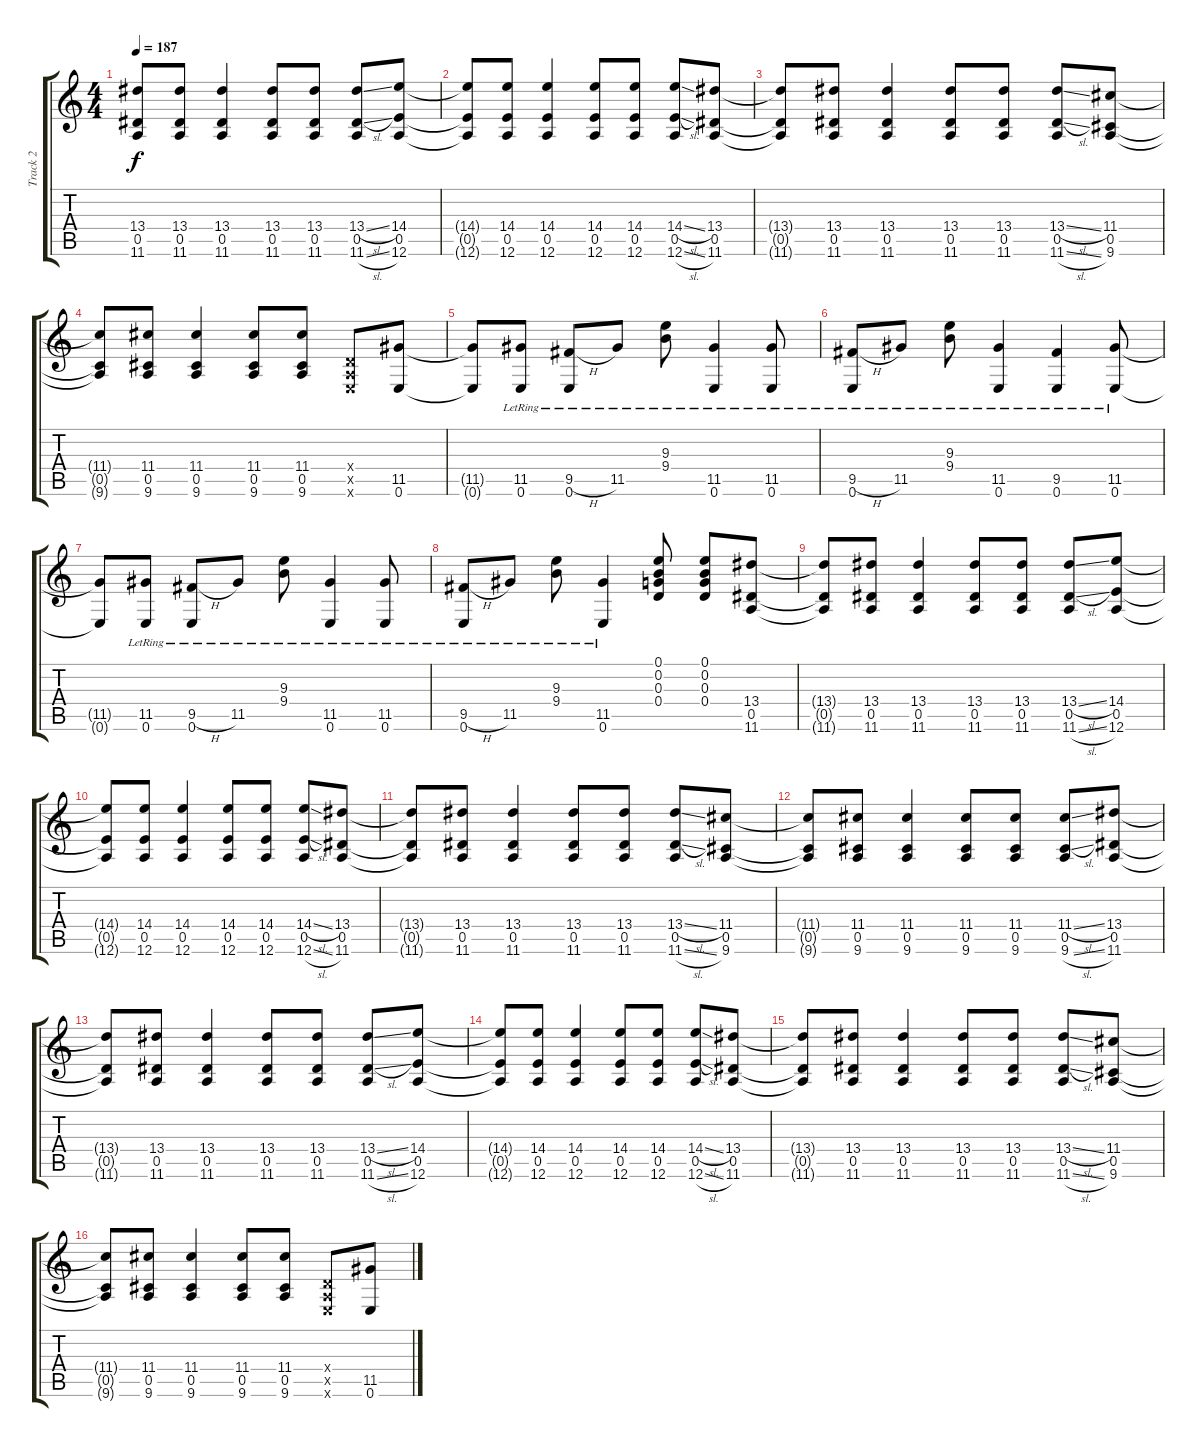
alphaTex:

\track ("Track 2" "Track 2") {instrument distortionguitar}
\staff {score tabs}
\tuning (E4 B3 G3 D3 A2 E2) {hide}
\ts (4 4)
\tempo 187
\clef g2
\ks c
(13.4{t} 0.5{t} 11.6{t}).8{dy f} (13.4 0.5 11.6).8 (13.4 0.5 11.6).4 (13.4 0.5 11.6).8 (13.4 0.5 11.6).8 (13.4{sl} 0.5 11.6{sl}).8 (14.4 0.5 12.6).8 |
(14.4{t} 0.5{t} 12.6{t}).8 (14.4 0.5 12.6).8 (14.4 0.5 12.6).4 (14.4 0.5 12.6).8 (14.4 0.5 12.6).8 (14.4{sl} 0.5 12.6{sl}).8 (13.4 0.5 11.6).8 |
(13.4{t} 0.5{t} 11.6{t}).8 (13.4 0.5 11.6).8 (13.4 0.5 11.6).4 (13.4 0.5 11.6).8 (13.4 0.5 11.6).8 (13.4{sl} 0.5 11.6{sl}).8 (11.4 0.5 9.6).8 |
(11.4{t} 0.5{t} 9.6{t}).8 (11.4 0.5 9.6).8 (11.4 0.5 9.6).4 (11.4 0.5 9.6).8 (11.4 0.5 9.6).8 (0.4{x} 0.5{x} 0.6{x}).8 (11.5 0.6).8 |
(11.5{t} 0.6{t}).8 (11.5{lr} 0.6{lr}).8 (9.5{h lr} 0.6{lr}).8 11.5{lr}.8 (9.3{lr} 9.4{lr}).8 (11.5{lr} 0.6{lr}).4 (11.5{lr} 0.6{lr}).8 |
(9.5{h lr} 0.6{lr}).8 11.5{lr}.8 (9.3{lr} 9.4{lr}).8 (11.5{lr} 0.6{lr}).4 (9.5{lr} 0.6{lr}).4 (11.5{lr} 0.6{lr}).8 |
(11.5{t} 0.6{t}).8 (11.5{lr} 0.6{lr}).8 (9.5{h lr} 0.6{lr}).8 11.5{lr}.8 (9.3{lr} 9.4{lr}).8 (11.5{lr} 0.6{lr}).4 (11.5{lr} 0.6{lr}).8 |
(9.5{h lr} 0.6{lr}).8 11.5{lr}.8 (9.3{lr} 9.4{lr}).8 (11.5{lr} 0.6{lr}).4 (0.1 0.2 0.3 0.4).8 (0.1 0.2 0.3 0.4).8 (13.4 0.5 11.6).8 |
(13.4{t} 0.5{t} 11.6{t}).8 (13.4 0.5 11.6).8 (13.4 0.5 11.6).4 (13.4 0.5 11.6).8 (13.4 0.5 11.6).8 (13.4{sl} 0.5 11.6{sl}).8 (14.4 0.5 12.6).8 |
(14.4{t} 0.5{t} 12.6{t}).8 (14.4 0.5 12.6).8 (14.4 0.5 12.6).4 (14.4 0.5 12.6).8 (14.4 0.5 12.6).8 (14.4{sl} 0.5 12.6{sl}).8 (13.4 0.5 11.6).8 |
(13.4{t} 0.5{t} 11.6{t}).8 (13.4 0.5 11.6).8 (13.4 0.5 11.6).4 (13.4 0.5 11.6).8 (13.4 0.5 11.6).8 (13.4{sl} 0.5 11.6{sl}).8 (11.4 0.5 9.6).8 |
(11.4{t} 0.5{t} 9.6{t}).8 (11.4 0.5 9.6).8 (11.4 0.5 9.6).4 (11.4 0.5 9.6).8 (11.4 0.5 9.6).8 (11.4{sl} 0.5 9.6{sl}).8 (13.4 0.5 11.6).8 |
(13.4{t} 0.5{t} 11.6{t}).8 (13.4 0.5 11.6).8 (13.4 0.5 11.6).4 (13.4 0.5 11.6).8 (13.4 0.5 11.6).8 (13.4{sl} 0.5 11.6{sl}).8 (14.4 0.5 12.6).8 |
(14.4{t} 0.5{t} 12.6{t}).8 (14.4 0.5 12.6).8 (14.4 0.5 12.6).4 (14.4 0.5 12.6).8 (14.4 0.5 12.6).8 (14.4{sl} 0.5 12.6{sl}).8 (13.4 0.5 11.6).8 |
(13.4{t} 0.5{t} 11.6{t}).8 (13.4 0.5 11.6).8 (13.4 0.5 11.6).4 (13.4 0.5 11.6).8 (13.4 0.5 11.6).8 (13.4{sl} 0.5 11.6{sl}).8 (11.4 0.5 9.6).8 |
(11.4{t} 0.5{t} 9.6{t}).8 (11.4 0.5 9.6).8 (11.4 0.5 9.6).4 (11.4 0.5 9.6).8 (11.4 0.5 9.6).8 (0.4{x} 0.5{x} 0.6{x}).8 (11.5 0.6).8
